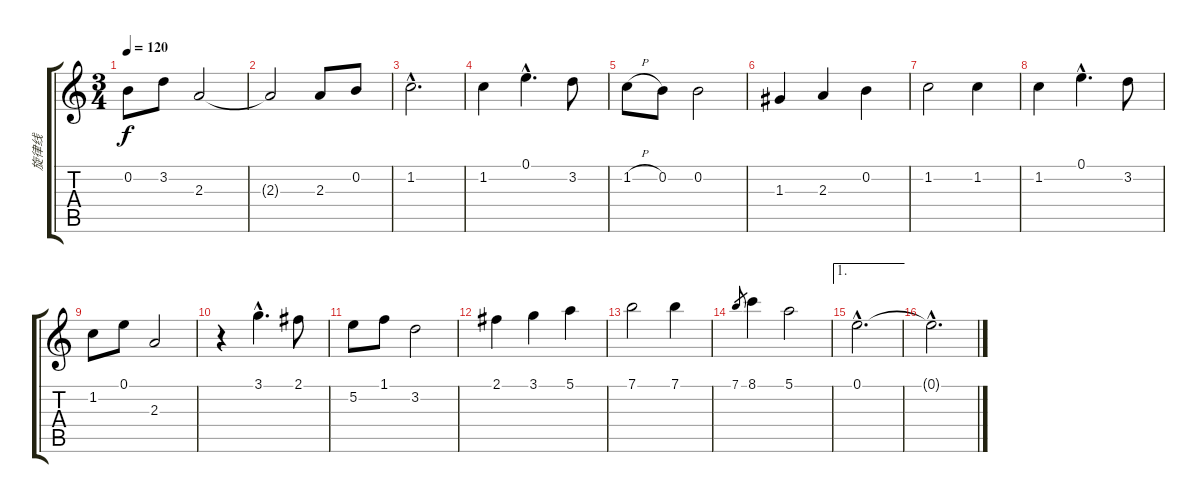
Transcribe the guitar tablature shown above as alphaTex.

\track ("旋律线" "旋律线") {instrument acousticguitarnylon}
\staff {score tabs}
\tuning (E4 B3 G3 D3 A2 E2) {hide}
\ts (3 4)
\tempo 120
\clef g2
\ks c
0.2.8{dy f} 3.2.8 2.3.2 |
2.3{t}.2 2.3.8 0.2.8 |
1.2{hac}.2{d} |
1.2.4 0.1{hac}.4{d} 3.2.8 |
1.2{h}.8 0.2.8 0.2.2 |
1.3.4 2.3.4 0.2.4 |
1.2.2 1.2.4 |
1.2.4 0.1{hac}.4{d} 3.2.8 |
1.2.8 0.1.8 2.3.2 |
r.4 3.1{hac}.4{d} 2.1.8 |
5.2.8 1.1.8 3.2.2 |
2.1.4 3.1.4 5.1.4 |
7.1.2 7.1.4 |
7.1.8{gr} 8.1.4 5.1.2 |
\ae 1
0.1{hac}.2{d} |
0.1{hac t}.2{d}
